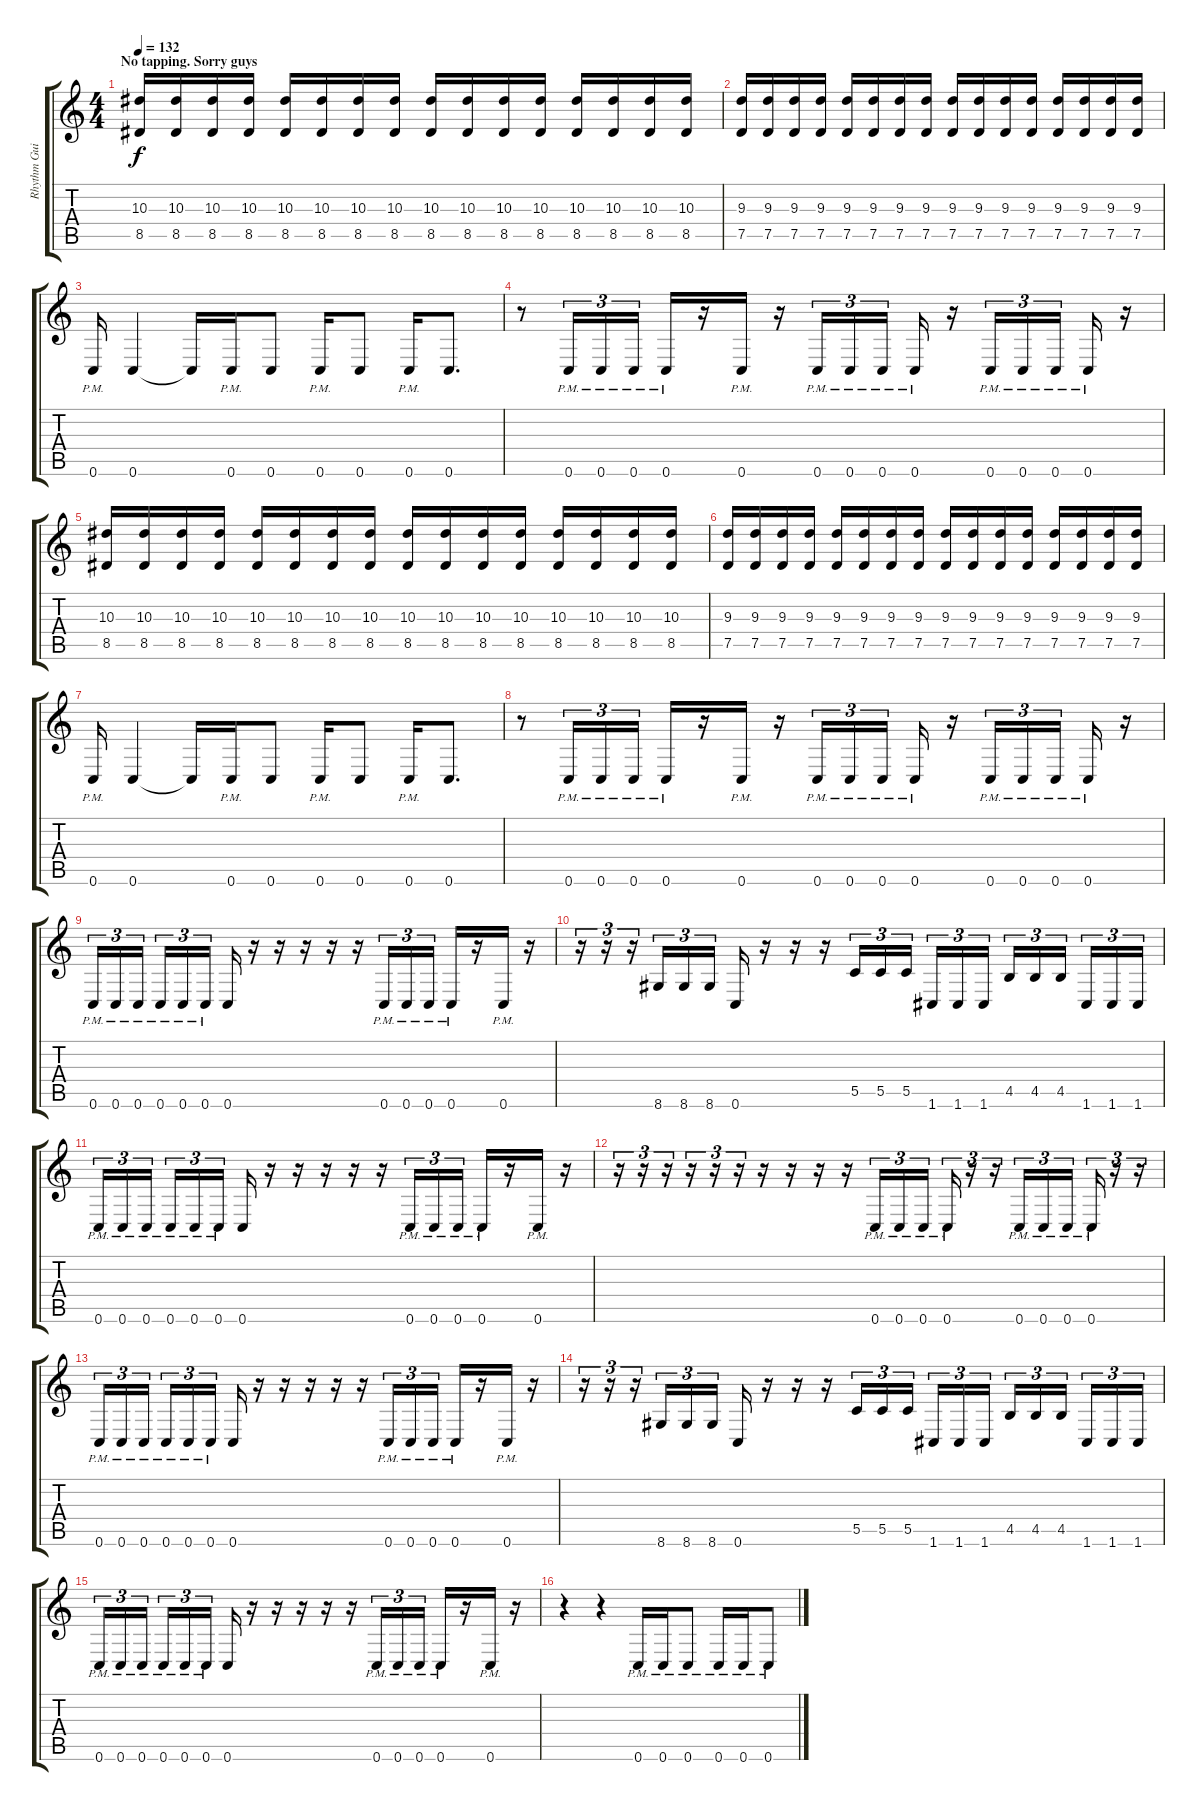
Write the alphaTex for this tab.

\track ("Rhythm Guitar 1" "Rhythm Gui") {instrument distortionguitar}
\staff {score tabs}
\tuning (D4 A3 F3 C3 G2 C2) {hide}
\ts (4 4)
\section ("" "No tapping. Sorry guys")
\tempo 132
\clef g2
\ks c
(10.3 8.5).16{dy f} (10.3 8.5).16 (10.3 8.5).16 (10.3 8.5).16 (10.3 8.5).16 (10.3 8.5).16 (10.3 8.5).16 (10.3 8.5).16 (10.3 8.5).16 (10.3 8.5).16 (10.3 8.5).16 (10.3 8.5).16 (10.3 8.5).16 (10.3 8.5).16 (10.3 8.5).16 (10.3 8.5).16 |
(9.3 7.5).16 (9.3 7.5).16 (9.3 7.5).16 (9.3 7.5).16 (9.3 7.5).16 (9.3 7.5).16 (9.3 7.5).16 (9.3 7.5).16 (9.3 7.5).16 (9.3 7.5).16 (9.3 7.5).16 (9.3 7.5).16 (9.3 7.5).16 (9.3 7.5).16 (9.3 7.5).16 (9.3 7.5).16 |
0.6{pm}.16 0.6.4 0.6{t}.16 0.6{pm}.16 0.6.8 0.6{pm}.16 0.6.8 0.6{pm}.16 0.6.8{d} |
r.8 0.6{pm}.16{tu (3 2)} 0.6{pm}.16{tu (3 2)} 0.6{pm}.16{tu (3 2)} 0.6{pm}.16 r.16 0.6{pm}.16 r.16 0.6{pm}.16{tu (3 2)} 0.6{pm}.16{tu (3 2)} 0.6{pm}.16{tu (3 2)} 0.6{pm}.16 r.16 0.6{pm}.16{tu (3 2)} 0.6{pm}.16{tu (3 2)} 0.6{pm}.16{tu (3 2)} 0.6{pm}.16 r.16 |
(10.3 8.5).16 (10.3 8.5).16 (10.3 8.5).16 (10.3 8.5).16 (10.3 8.5).16 (10.3 8.5).16 (10.3 8.5).16 (10.3 8.5).16 (10.3 8.5).16 (10.3 8.5).16 (10.3 8.5).16 (10.3 8.5).16 (10.3 8.5).16 (10.3 8.5).16 (10.3 8.5).16 (10.3 8.5).16 |
(9.3 7.5).16 (9.3 7.5).16 (9.3 7.5).16 (9.3 7.5).16 (9.3 7.5).16 (9.3 7.5).16 (9.3 7.5).16 (9.3 7.5).16 (9.3 7.5).16 (9.3 7.5).16 (9.3 7.5).16 (9.3 7.5).16 (9.3 7.5).16 (9.3 7.5).16 (9.3 7.5).16 (9.3 7.5).16 |
0.6{pm}.16 0.6.4 0.6{t}.16 0.6{pm}.16 0.6.8 0.6{pm}.16 0.6.8 0.6{pm}.16 0.6.8{d} |
r.8 0.6{pm}.16{tu (3 2)} 0.6{pm}.16{tu (3 2)} 0.6{pm}.16{tu (3 2)} 0.6{pm}.16 r.16 0.6{pm}.16 r.16 0.6{pm}.16{tu (3 2)} 0.6{pm}.16{tu (3 2)} 0.6{pm}.16{tu (3 2)} 0.6{pm}.16 r.16 0.6{pm}.16{tu (3 2)} 0.6{pm}.16{tu (3 2)} 0.6{pm}.16{tu (3 2)} 0.6{pm}.16 r.16 |
0.6{pm}.16{tu (3 2)} 0.6{pm}.16{tu (3 2)} 0.6{pm}.16{tu (3 2)} 0.6{pm}.16{tu (3 2)} 0.6{pm}.16{tu (3 2)} 0.6{pm}.16{tu (3 2)} 0.6.16 r.16 r.16 r.16 r.16 r.16 0.6{pm}.16{tu (3 2)} 0.6{pm}.16{tu (3 2)} 0.6{pm}.16{tu (3 2)} 0.6{pm}.16 r.16 0.6{pm}.16 r.16 |
r.16{tu (3 2)} r.16{tu (3 2)} r.16{tu (3 2)} 8.6.16{tu (3 2)} 8.6.16{tu (3 2)} 8.6.16{tu (3 2)} 0.6.16 r.16 r.16 r.16 5.5.16{tu (3 2)} 5.5.16{tu (3 2)} 5.5.16{tu (3 2)} 1.6.16{tu (3 2)} 1.6.16{tu (3 2)} 1.6.16{tu (3 2)} 4.5.16{tu (3 2)} 4.5.16{tu (3 2)} 4.5.16{tu (3 2)} 1.6.16{tu (3 2)} 1.6.16{tu (3 2)} 1.6.16{tu (3 2)} |
0.6{pm}.16{tu (3 2)} 0.6{pm}.16{tu (3 2)} 0.6{pm}.16{tu (3 2)} 0.6{pm}.16{tu (3 2)} 0.6{pm}.16{tu (3 2)} 0.6{pm}.16{tu (3 2)} 0.6.16 r.16 r.16 r.16 r.16 r.16 0.6{pm}.16{tu (3 2)} 0.6{pm}.16{tu (3 2)} 0.6{pm}.16{tu (3 2)} 0.6{pm}.16 r.16 0.6{pm}.16 r.16 |
r.16{tu (3 2)} r.16{tu (3 2)} r.16{tu (3 2)} r.16{tu (3 2)} r.16{tu (3 2)} r.16{tu (3 2)} r.16 r.16 r.16 r.16 0.6{pm}.16{tu (3 2)} 0.6{pm}.16{tu (3 2)} 0.6{pm}.16{tu (3 2)} 0.6{pm}.16{tu (3 2)} r.16{tu (3 2)} r.16{tu (3 2)} 0.6{pm}.16{tu (3 2)} 0.6{pm}.16{tu (3 2)} 0.6{pm}.16{tu (3 2)} 0.6{pm}.16{tu (3 2)} r.16{tu (3 2)} r.16{tu (3 2)} |
0.6{pm}.16{tu (3 2)} 0.6{pm}.16{tu (3 2)} 0.6{pm}.16{tu (3 2)} 0.6{pm}.16{tu (3 2)} 0.6{pm}.16{tu (3 2)} 0.6{pm}.16{tu (3 2)} 0.6.16 r.16 r.16 r.16 r.16 r.16 0.6{pm}.16{tu (3 2)} 0.6{pm}.16{tu (3 2)} 0.6{pm}.16{tu (3 2)} 0.6{pm}.16 r.16 0.6{pm}.16 r.16 |
r.16{tu (3 2)} r.16{tu (3 2)} r.16{tu (3 2)} 8.6.16{tu (3 2)} 8.6.16{tu (3 2)} 8.6.16{tu (3 2)} 0.6.16 r.16 r.16 r.16 5.5.16{tu (3 2)} 5.5.16{tu (3 2)} 5.5.16{tu (3 2)} 1.6.16{tu (3 2)} 1.6.16{tu (3 2)} 1.6.16{tu (3 2)} 4.5.16{tu (3 2)} 4.5.16{tu (3 2)} 4.5.16{tu (3 2)} 1.6.16{tu (3 2)} 1.6.16{tu (3 2)} 1.6.16{tu (3 2)} |
0.6{pm}.16{tu (3 2)} 0.6{pm}.16{tu (3 2)} 0.6{pm}.16{tu (3 2)} 0.6{pm}.16{tu (3 2)} 0.6{pm}.16{tu (3 2)} 0.6{pm}.16{tu (3 2)} 0.6.16 r.16 r.16 r.16 r.16 r.16 0.6{pm}.16{tu (3 2)} 0.6{pm}.16{tu (3 2)} 0.6{pm}.16{tu (3 2)} 0.6{pm}.16 r.16 0.6{pm}.16 r.16 |
r.4 r.4 0.6{pm}.16 0.6{pm}.16 0.6{pm}.8 0.6{pm}.16 0.6{pm}.16 0.6{pm}.8
